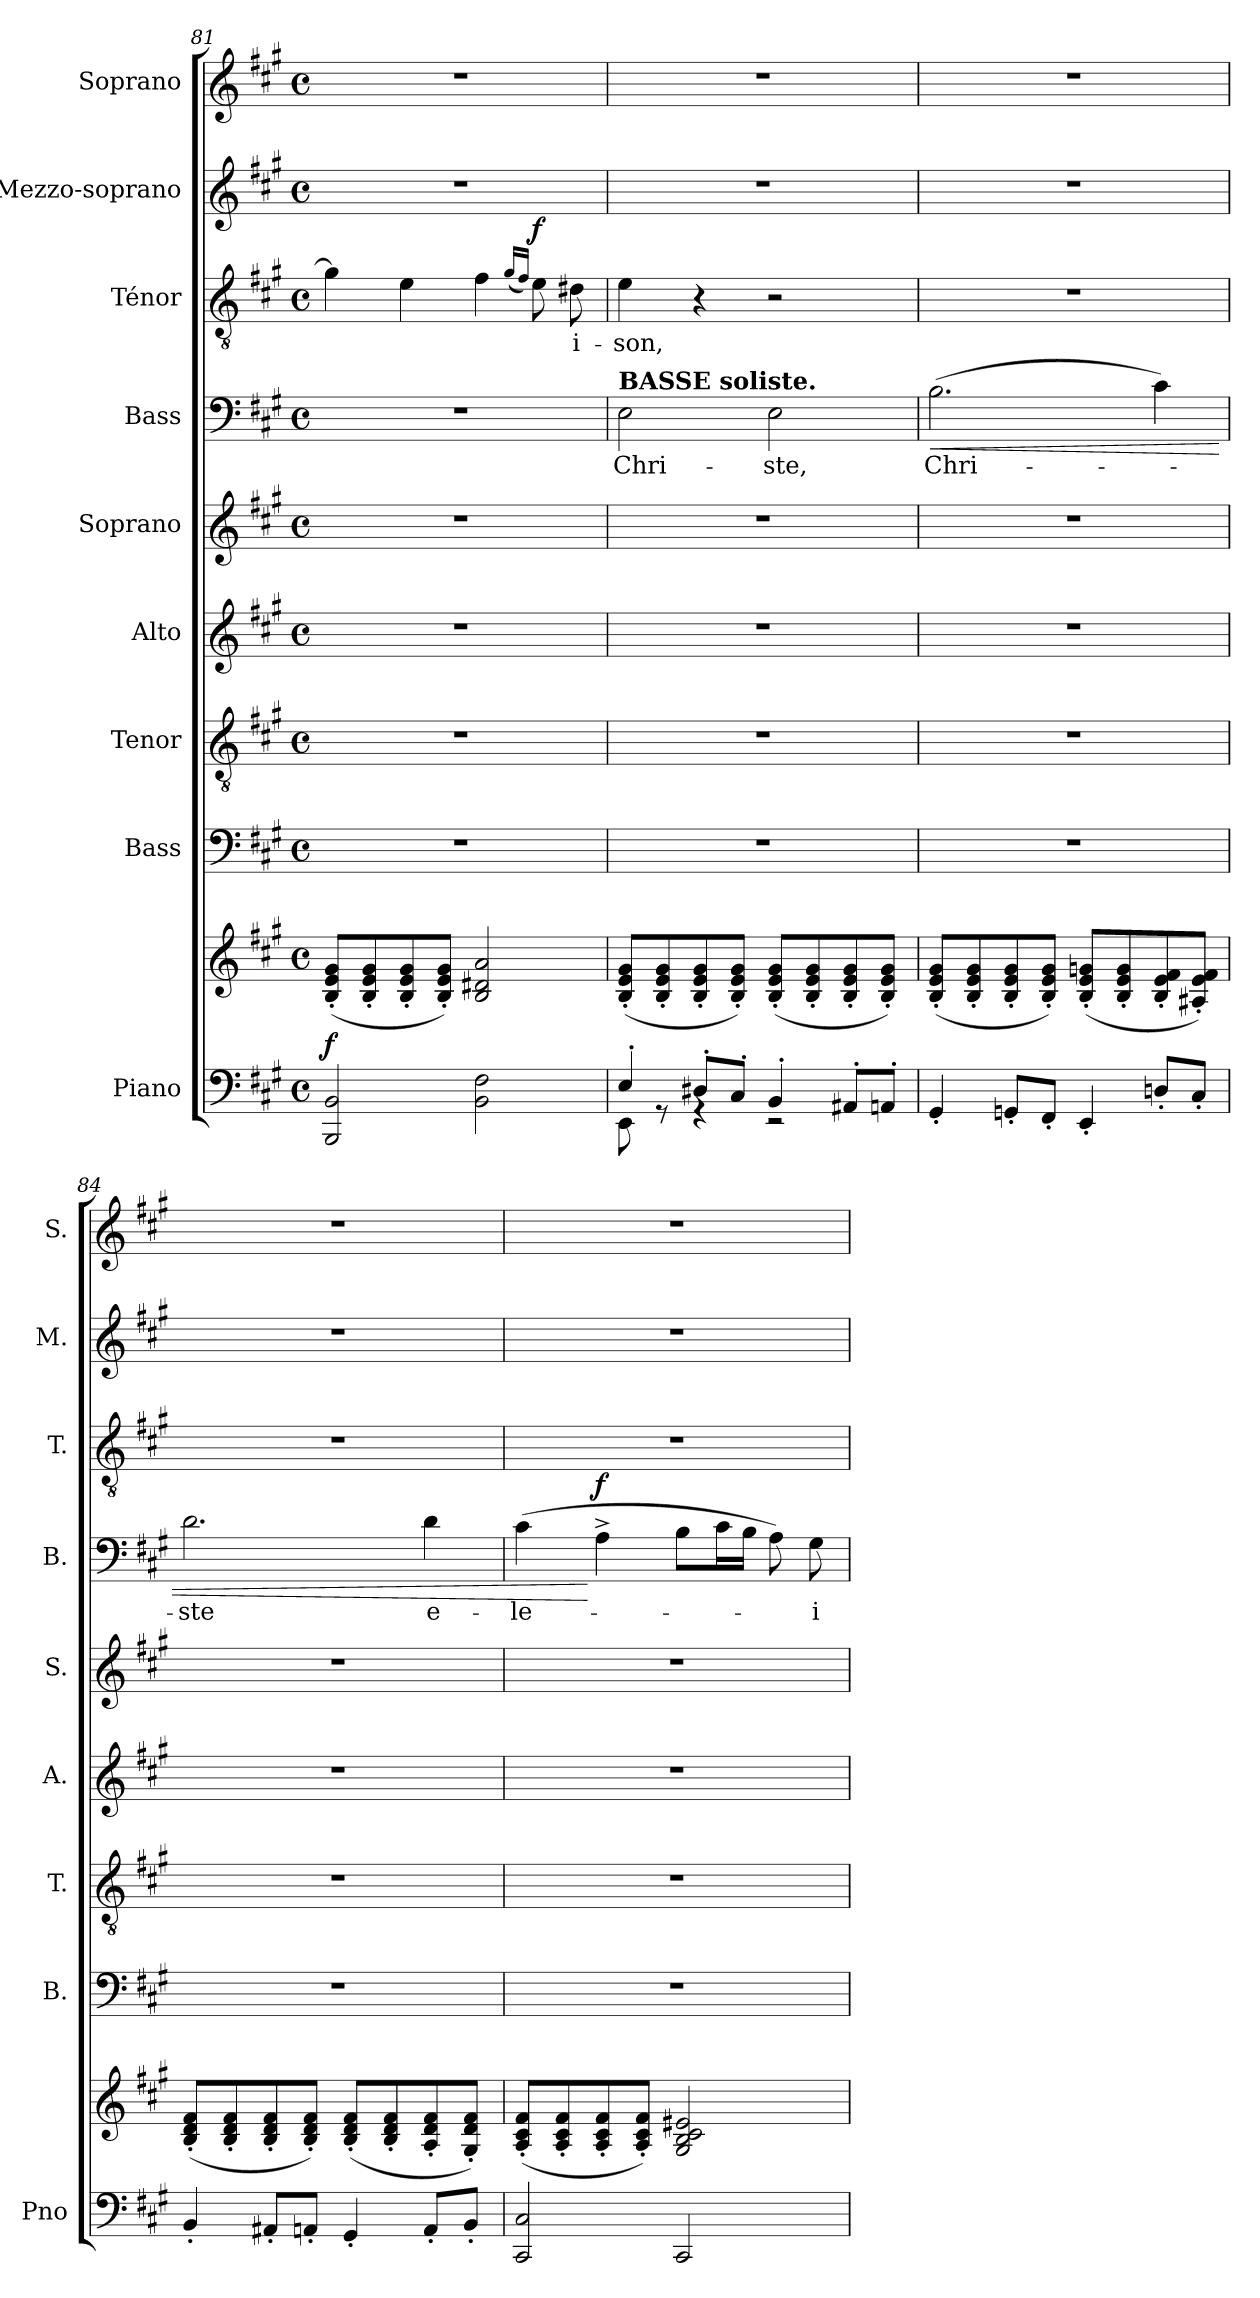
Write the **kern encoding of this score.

**kern	**kern	**dynam	**kern	**kern	**kern	**kern	**kern	**text	**dynam	**kern	**text	**dynam	**kern	**kern
*part9	*part9	*part9	*part8	*part7	*part6	*part5	*part4	*part4	*part4	*part3	*part3	*part3	*part2	*part1
*staff10	*staff9	*staff9/10	*staff8	*staff7	*staff6	*staff5	*staff4	*staff4	*staff4	*staff3	*staff3	*staff3	*staff2	*staff1
*I"Piano	*	*	*I"Bass	*I"Tenor	*I"Alto	*I"Soprano	*I"Bass	*	*	*I"Ténor	*	*	*I"Mezzo-soprano	*I"Soprano
*I'Pno	*	*	*I'B.	*I'T.	*I'A.	*I'S.	*I'B.	*	*	*I'T.	*	*	*I'M.	*I'S.
*clefF4	*clefG2	*	*clefF4	*clefGv2	*clefG2	*clefG2	*clefF4	*	*	*clefGv2	*	*	*clefG2	*clefG2
*	*	*	*	*	*	*ITrd2c3	*	*	*	*	*	*	*	*
*k[f#c#g#]	*k[f#c#g#]	*	*k[f#c#g#]	*k[f#c#g#]	*k[f#c#g#]	*k[f#c#g#d#a#e#]	*k[f#c#g#]	*	*	*k[f#c#g#]	*	*	*k[f#c#g#]	*k[f#c#g#]
*M4/4	*M4/4	*	*M4/4	*M4/4	*M4/4	*M4/4	*M4/4	*	*	*M4/4	*	*	*M4/4	*M4/4
*met(c)	*met(c)	*	*met(c)	*met(c)	*met(c)	*met(c)	*met(c)	*	*	*met(c)	*	*	*met(c)	*met(c)
=81	=81	=81	=81	=81	=81	=81	=81	=81	=81	=81	=81	=81	=81	=81
!	!	!LO:DY:a=2	!	!	!	!	!	!	!	!	!	!	!	!
2BBB/ 2BB/	(>8B/' 8e/' 8g#/'L	f	1r	1r	1r	1r	1r	.	.	4g#\]	.	.	1r	1r
.	8B/' 8e/' 8g#/'	.	.	.	.	.	.	.	.	.	.	.	.	.
.	8B/' 8e/' 8g#/'	.	.	.	.	.	.	.	.	4e\	.	.	.	.
.	8B/' 8e/' 8g#/'J)	.	.	.	.	.	.	.	.	.	.	.	.	.
2BB\ 2F#\	2B/ 2d#X/ 2a/	.	.	.	.	.	.	.	.	4f#\	.	.	.	.
.	.	.	.	.	.	.	.	.	.	(16qg#/LL	.	.	.	.
.	.	.	.	.	.	.	.	.	.	16qf#/JJ)	.	.	.	.
!	!	!	!	!	!	!	!	!	!	!	!	!LO:DY:a	!	!
.	.	.	.	.	.	.	.	.	.	8e\	.	f	.	.
!	!	!	!	!	!	!	!	!	!	!	!LO:LY:b	!	!	!
.	.	.	.	.	.	.	.	.	.	8d#X\	-i-	.	.	.
!!LO:PB:g=z
=82	=82	=82	=82	=82	=82	=82	=82	=82	=82	=82	=82	=82	=82	=82
*^	*	*	*	*	*	*	*	*	*	*	*	*	*	*
!	!	!	!	!	!	!	!	!LO:TX:a:B:t=BASSE soliste.	!	!	!	!	!	!	!
!	!	!	!	!	!	!	!	!	!LO:LY:b	!	!	!LO:LY:b	!	!	!
4E'/	8EE\	(>8B/' 8e/' 8g#/'L	.	1r	1r	1r	1r	2E\	Chri-	.	4e\	-son,	.	1r	1r
.	8rGG	8B/' 8e/' 8g#/'	.	.	.	.	.	.	.	.	.	.	.	.	.
8D#X'/L	4rGG	8B/' 8e/' 8g#/'	.	.	.	.	.	.	.	.	4r	.	.	.	.
8C#'/J	.	8B/' 8e/' 8g#/'J)	.	.	.	.	.	.	.	.	.	.	.	.	.
!	!	!	!	!	!	!	!	!	!LO:LY:b	!	!	!	!	!	!
4BB'/	2rEE	(>8B/' 8e/' 8g#/'L	.	.	.	.	.	2E\	-ste,	.	2r	.	.	.	.
.	.	8B/' 8e/' 8g#/'	.	.	.	.	.	.	.	.	.	.	.	.	.
8AA#X'/L	.	8B/' 8e/' 8g#/'	.	.	.	.	.	.	.	.	.	.	.	.	.
8AAn'/J	.	8B/' 8e/' 8g#/'J)	.	.	.	.	.	.	.	.	.	.	.	.	.
*v	*v	*	*	*	*	*	*	*	*	*	*	*	*	*	*
=83	=83	=83	=83	=83	=83	=83	=83	=83	=83	=83	=83	=83	=83	=83
!	!	!	!	!	!	!	!	!LO:LY:b	!LO:HP:b	!	!	!	!	!
4GG#'/	(>8B/' 8e/' 8g#/'L	.	1r	1r	1r	1r	(2.B\	Chri-	<	1r	.	.	1r	1r
.	8B/' 8e/' 8g#/'	.	.	.	.	.	.	.	.	.	.	.	.	.
8GGn'/L	8B/' 8e/' 8g#/'	.	.	.	.	.	.	.	.	.	.	.	.	.
8FF#'/J	8B/' 8e/' 8g#/'J)	.	.	.	.	.	.	.	.	.	.	.	.	.
4EE'/	(>8B/' 8e/' 8gn/'L	.	.	.	.	.	.	.	.	.	.	.	.	.
.	8B/' 8e/' 8g/'	.	.	.	.	.	.	.	.	.	.	.	.	.
8Dn'/L	8B/' 8e/' 8f#/'	.	.	.	.	.	4c#\)	.	.	.	.	.	.	.
8C#'/J	8A#X/' 8e/' 8f#/'J)	.	.	.	.	.	.	.	.	.	.	.	.	.
=84	=84	=84	=84	=84	=84	=84	=84	=84	=84	=84	=84	=84	=84	=84
!	!	!	!	!	!	!	!	!LO:LY:b	!	!	!	!	!	!
4BB'/	(>8B/' 8d/' 8f#/'L	.	1r	1r	1r	1r	2.d\	-ste	.	1r	.	.	1r	1r
.	8B/' 8d/' 8f#/'	.	.	.	.	.	.	.	.	.	.	.	.	.
8AA#X'/L	8B/' 8d/' 8f#/'	.	.	.	.	.	.	.	.	.	.	.	.	.
8AAn'/J	8B/' 8d/' 8f#/'J)	.	.	.	.	.	.	.	.	.	.	.	.	.
4GG#'/	(>8B/' 8d/' 8f#/'L	.	.	.	.	.	.	.	.	.	.	.	.	.
.	8B/' 8d/' 8f#/'	.	.	.	.	.	.	.	.	.	.	.	.	.
!	!	!	!	!	!	!	!	!LO:LY:b	!	!	!	!	!	!
8AA'/L	8A/' 8d/' 8f#/'	.	.	.	.	.	4d\	e-	.	.	.	.	.	.
8BB'/J	8G#/' 8d/' 8f#/'J)	.	.	.	.	.	.	.	.	.	.	.	.	.
=85	=85	=85	=85	=85	=85	=85	=85	=85	=85	=85	=85	=85	=85	=85
!	!	!	!	!	!	!	!	!LO:LY:b	!	!	!	!	!	!
2CC#/ 2C#/	(>8A/' 8c#/' 8f#/'L	.	1r	1r	1r	1r	(4c#\	-le-	.	1r	.	.	1r	1r
.	8A/' 8c#/' 8f#/'	.	.	.	.	.	.	.	.	.	.	.	.	.
!	!	!	!	!	!	!	!	!	!LO:DY:n=1:a	!	!	!	!	!
.	8A/' 8c#/' 8f#/'	.	.	.	.	.	4A^\	.	[ f	.	.	.	.	.
.	8A/' 8c#/' 8f#/'J)	.	.	.	.	.	.	.	.	.	.	.	.	.
2CC#/	2G#/ 2B/ 2c#/ 2e#X/	.	.	.	.	.	8B\L	.	.	.	.	.	.	.
.	.	.	.	.	.	.	16c#\L	.	.	.	.	.	.	.
.	.	.	.	.	.	.	16B\JJ	.	.	.	.	.	.	.
.	.	.	.	.	.	.	8A\)	.	.	.	.	.	.	.
!	!	!	!	!	!	!	!	!LO:LY:b	!	!	!	!	!	!
.	.	.	.	.	.	.	8G#\	-i-	.	.	.	.	.	.
=	=	=	=	=	=	=	=	=	=	=	=	=	=	=
*-	*-	*-	*-	*-	*-	*-	*-	*-	*-	*-	*-	*-	*-	*-
